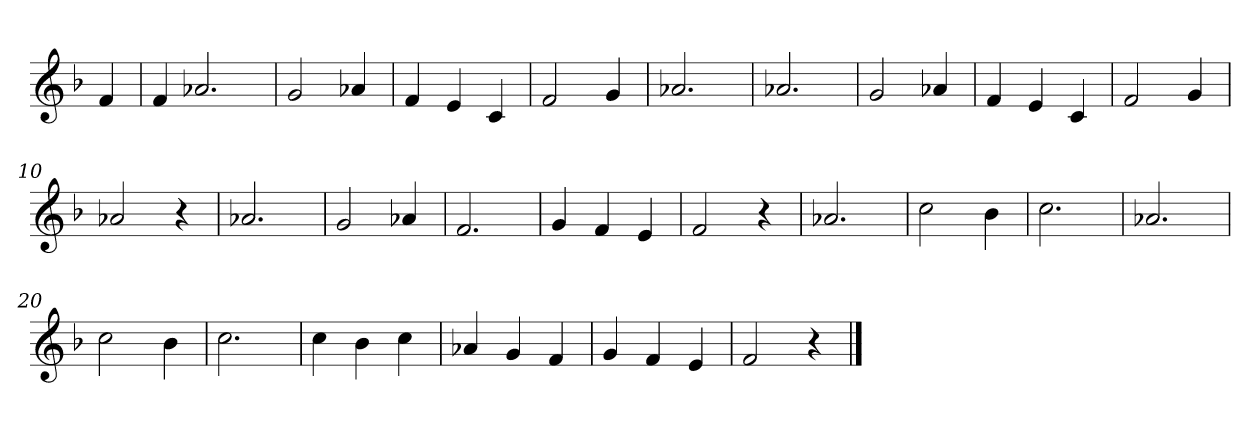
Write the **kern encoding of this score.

**kern
*part1
*staff1
*clefG2
*k[b-]
=
4f
=1
4f
2.a-X
=2
2g
4a-X
=3
4f
4e
4c
=4
2f
4g
=5
2.a-X
=6
2.a-X
=7
2g
4a-X
=8
4f
4e
4c
=9
2f
4g
=10
2a-X
4r
=11
2.a-X
=12
2g
4a-X
=13
2.f
=14
4g
4f
4e
=15
2f
4r
=16
2.a-X
=17
2cc
4b-
=18
2.cc
=19
2.a-X
=20
2cc
4b-
=21
2.cc
=22
4cc
4b-
4cc
=23
4a-X
4g
4f
=24
4g
4f
4e
=25
2f
4r
==
*-
